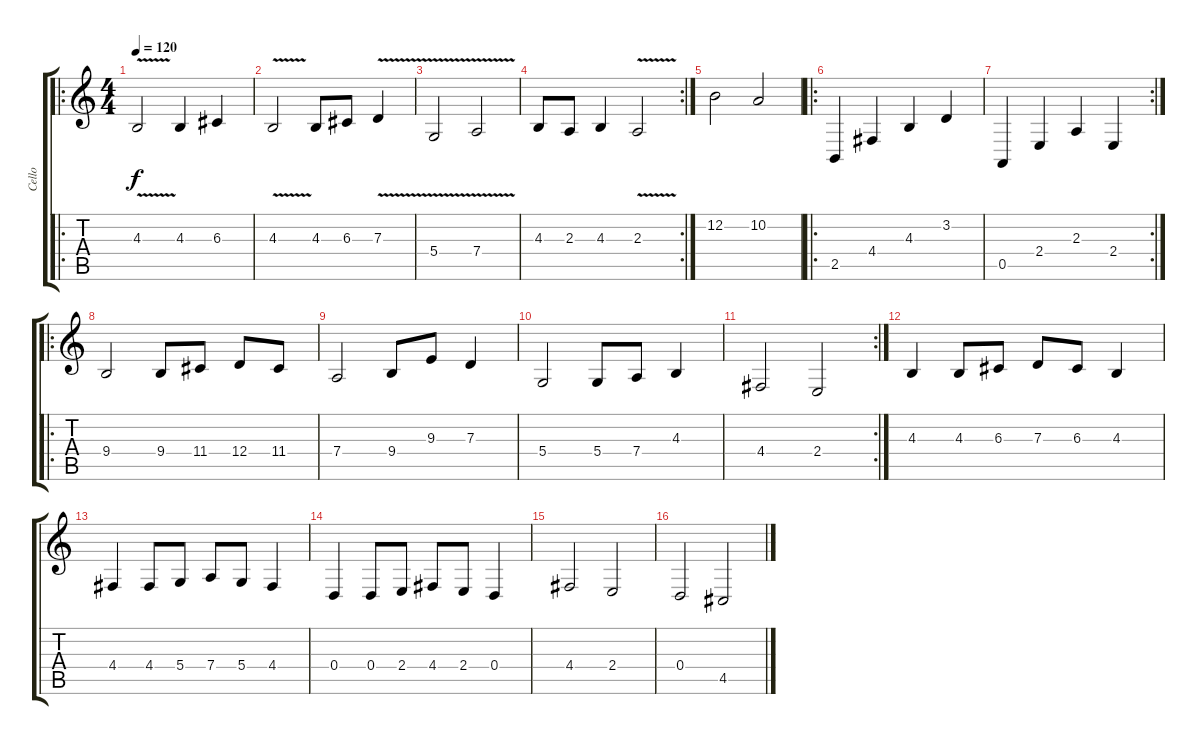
\track ("Cello" "Cello") {instrument cello}
\staff {score tabs}
\tuning (E4 B3 G3 D3 A2 E2) {hide}
\ro
\ts (4 4)
\tempo 120
\clef g2
\ks c
4.3{v}.2{dy f} 4.3.4 6.3.4 |
4.3{v}.2 4.3.8 6.3.8 7.3{v}.4 |
5.4{v}.2 7.4{v}.2 |
\rc 2
4.3.8 2.3.8 4.3.4 2.3{v}.2 |
12.2.2 10.2.2 |
\ro
2.5.4 4.4.4 4.3.4 3.2.4 |
\rc 2
0.5.4 2.4.4 2.3.4 2.4.4 |
\ro
9.4.2 9.4.8 11.4.8 12.4.8 11.4.8 |
7.4.2 9.4.8 9.3.8 7.3.4 |
5.4.2 5.4.8 7.4.8 4.3.4 |
\rc 2
4.4.2 2.4.2 |
4.3.4 4.3.8 6.3.8 7.3.8 6.3.8 4.3.4 |
4.4.4 4.4.8 5.4.8 7.4.8 5.4.8 4.4.4 |
0.4.4 0.4.8 2.4.8 4.4.8 2.4.8 0.4.4 |
4.4.2 2.4.2 |
0.4.2 4.5.2
